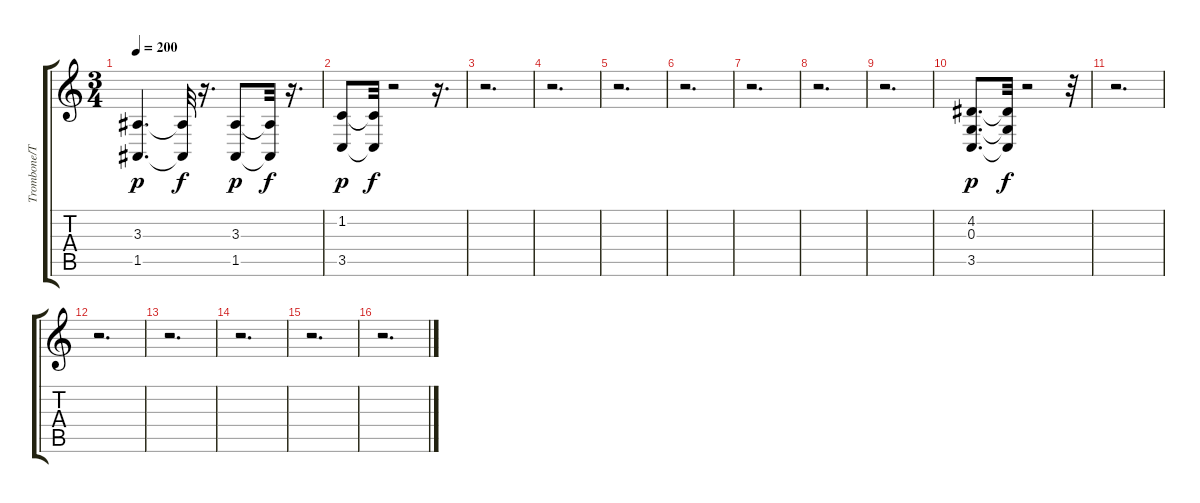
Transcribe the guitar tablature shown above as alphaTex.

\track ("Trombone/Tuba." "Trombone/T") {instrument trombone}
\staff {score tabs}
\tuning (E4 B3 G3 D3 A2 E2) {hide}
\ts (3 4)
\tempo 200
\clef g2
\ks c
(3.3 1.5).4{d dy p} (3.3{t} 1.5{t}).32{dy f} r.16{d} (3.3 1.5).8{dy p} (3.3{t} 1.5{t}).32{dy f} r.16{d} |
(1.2 3.5).8{dy p} (1.2{t} 3.5{t}).32{dy f} r.2 r.16{d} |
r.2{d} |
r.2{d} |
r.2{d} |
r.2{d} |
r.2{d} |
r.2{d} |
r.2{d} |
(4.2 0.3 3.5).8{d dy p} (4.2{t} 0.3{t} 3.5{t}).32{dy f} r.2 r.32 |
r.2{d} |
r.2{d} |
r.2{d} |
r.2{d} |
r.2{d} |
r.2{d}
